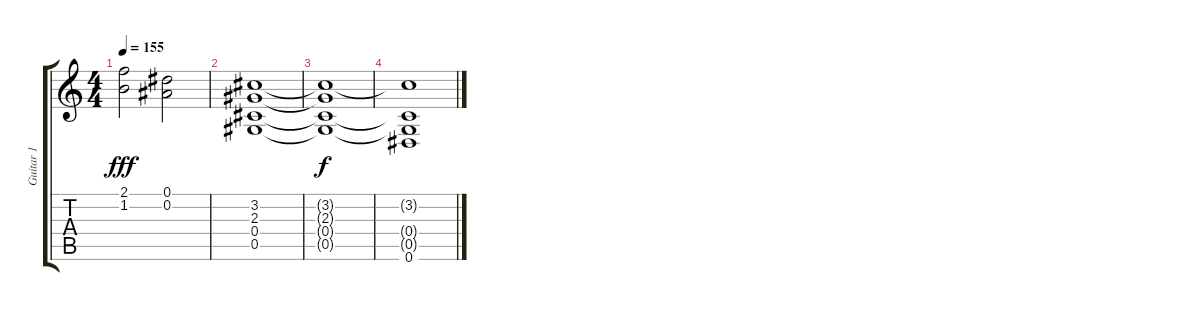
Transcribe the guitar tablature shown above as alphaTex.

\track ("Guitar 1" "Guitar 1") {instrument electricguitarclean}
\staff {score tabs}
\tuning (Eb4 Bb3 Gb3 Db3 Ab2 Eb2) {hide}
\ts (4 4)
\tempo 155
\clef g2
\ks c
(2.1 1.2).2{dy fff} (0.1 0.2).2 |
(3.2 2.3 0.4 0.5).1 |
(3.2{t} 2.3{t} 0.4{t} 0.5{t}).1{dy f} |
(3.2{t} 0.4{t} 0.5{t} 0.6).1
